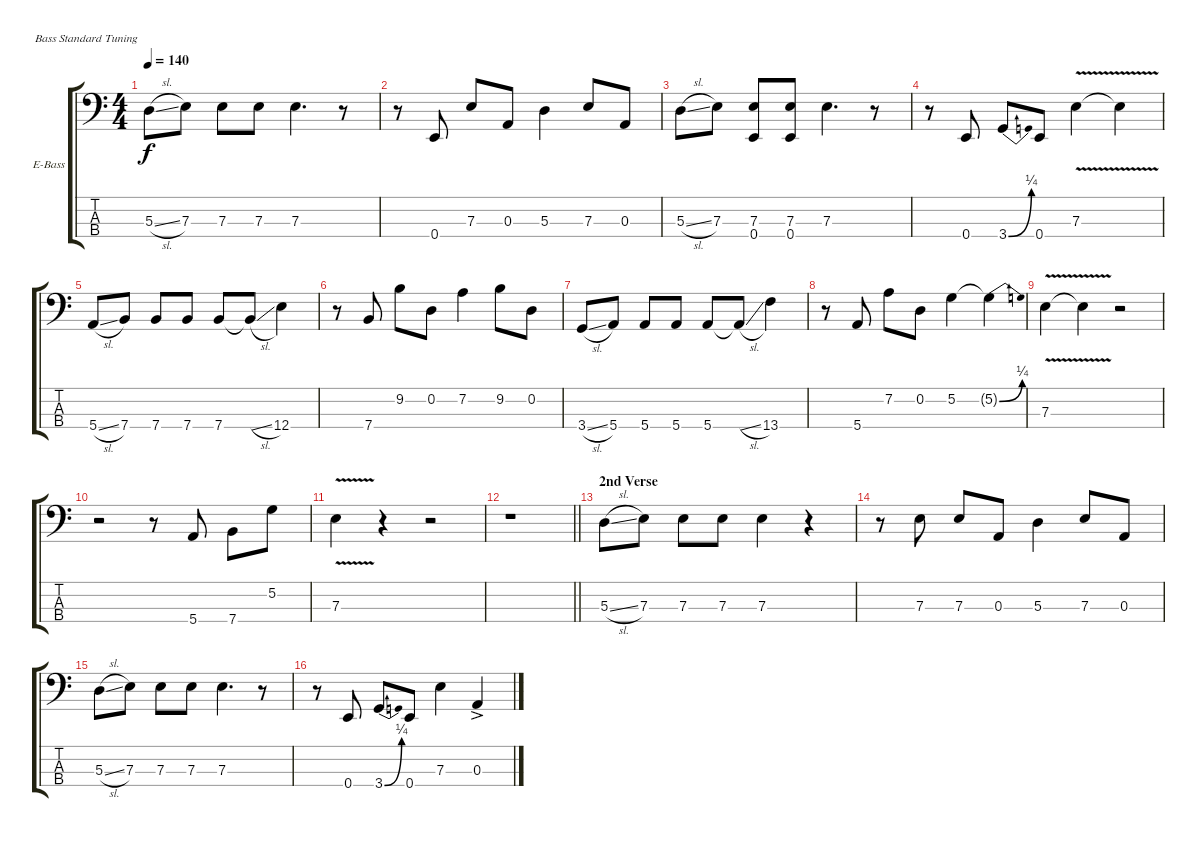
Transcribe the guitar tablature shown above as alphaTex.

\bracketExtendMode groupsimilarinstruments
\firstSystemTrackNameOrientation horizontal
\otherSystemsTrackNameOrientation horizontal
\track ("Bass" "E-Bass") {instrument electricbassfinger}
\staff {score tabs}
\tuning (G2 D2 A1 E1)
\ts (4 4)
\tempo 140
\clef f4
\ks c
5.3{sl}.8{dy f} 7.3.8 7.3.8 7.3.8 7.3.4{d} r.8 |
r.8 0.4.8 7.3.8 0.3.8 5.3.4 7.3.8 0.3.8 |
5.3{sl}.8 7.3.8 (7.3 0.4).8 (7.3 0.4).8 7.3.4{d} r.8 |
r.8 0.4.8 3.4{be (bend 0 0 60 1)}.8 0.4.8 7.3{v}.4 7.3{v t}.4 |
5.4{sl}.8 7.4.8 7.4.8 7.4.8 7.4.8 7.4{sl t}.8 12.4.4 |
r.8 7.4.8 9.2.8 0.2.8 7.2.4 9.2.8 0.2.8 |
3.4{sl}.8 5.4.8 5.4.8 5.4.8 5.4.8 5.4{sl t}.8 13.4.4 |
r.8 5.4.8 7.2.8 0.2.8 5.2.4 5.2{be (bend 0 0 60 1) t}.4 |
7.3{v}.4 7.3{v t}.4 r.2 |
r.2 r.8 5.4.8 7.4.8 5.2.8 |
7.3{v}.4 r.4 r.2 |
\barLineRight lightlight
r.1 |
\section ("" "2nd Verse")
5.3{sl}.8 7.3.8 7.3.8 7.3.8 7.3.4 r.4 |
r.8 7.3.8 7.3.8 0.3.8 5.3.4 7.3.8 0.3.8 |
5.3{sl}.8 7.3.8 7.3.8 7.3.8 7.3.4{d} r.8 |
r.8 0.4.8 3.4{be (bend 0 0 60 1)}.8 0.4.8 7.3.4 0.3{ac}.4
